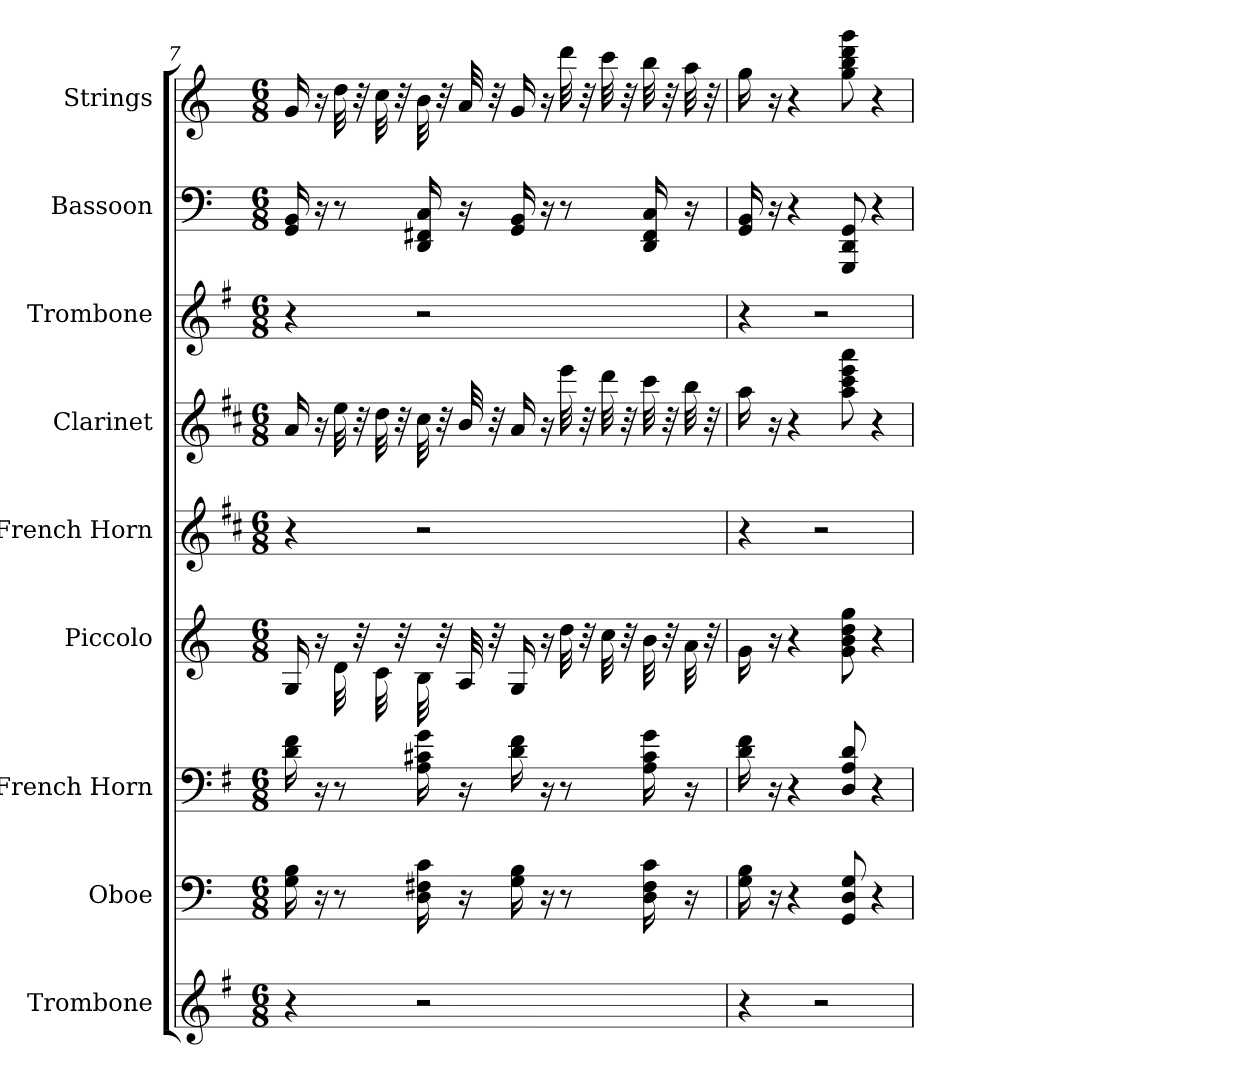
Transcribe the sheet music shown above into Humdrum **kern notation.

**kern	**kern	**kern	**kern	**kern	**kern	**kern	**kern	**kern
*part9	*part8	*part7	*part6	*part5	*part4	*part3	*part2	*part1
*staff9	*staff8	*staff7	*staff6	*staff5	*staff4	*staff3	*staff2	*staff1
*I"Trombone	*I"Oboe	*I"French Horn	*I"Piccolo	*I"French Horn	*I"Clarinet	*I"Trombone	*I"Bassoon	*I"Strings
*I'Trb	*I'Ob	*I'Hn	*I'Picc	*I'Hn	*I'Cl	*I'Trb	*I'Bsn	*I'Str
!!LO:PB:g=z
*clefG2	*clefF4	*clefF4	*clefG2	*clefG2	*clefG2	*clefG2	*clefF4	*clefG2
*	*	*ITrd4c7	*ITrd-7c-12	*ITrd4c7	*ITrd1c2	*	*	*
*k[f#]	*k[]	*k[]	*k[]	*k[f#]	*k[]	*k[f#]	*k[]	*k[]
*M6/8	*M6/8	*M6/8	*M6/8	*M6/8	*M6/8	*M6/8	*M6/8	*M6/8
=7	=7	=7	=7	=7	=7	=7	=7	=7
4r	16G\ 16B\	16G\ 16B\	16g/	4r	16g/	4r	16GG/ 16BB/	16g/
.	16r	16r	16r	.	16r	.	16r	16r
.	8r	8r	32dd\	.	32dd\	.	8r	32dd\
.	.	.	32r	.	32r	.	.	32r
.	.	.	32cc\	.	32cc\	.	.	32cc\
.	.	.	32r	.	32r	.	.	32r
2r	16D\ 16F#X\ 16c\	16D\ 16F#X\ 16c\	32b\	2r	32b\	2r	16DD/ 16FF#X/ 16C/	32b\
.	.	.	32r	.	32r	.	.	32r
.	16r	16r	32a/	.	32a/	.	16r	32a/
.	.	.	32r	.	32r	.	.	32r
.	16G\ 16B\	16G\ 16B\	16g/	.	16g/	.	16GG/ 16BB/	16g/
.	16r	16r	16r	.	16r	.	16r	16r
.	8r	8r	32ddd\	.	32ddd\	.	8r	32ddd\
.	.	.	32r	.	32r	.	.	32r
.	.	.	32ccc\	.	32ccc\	.	.	32ccc\
.	.	.	32r	.	32r	.	.	32r
.	16D\ 16F#\ 16c\	16D\ 16F#\ 16c\	32bb\	.	32bb\	.	16DD/ 16FF#/ 16C/	32bb\
.	.	.	32r	.	32r	.	.	32r
.	16r	16r	32aa\	.	32aa\	.	16r	32aa\
.	.	.	32r	.	32r	.	.	32r
=8	=8	=8	=8	=8	=8	=8	=8	=8
4r	16G\ 16B\	16G\ 16B\	16gg\	4r	16gg\	4r	16GG/ 16BB/	16gg\
.	16r	16r	16r	.	16r	.	16r	16r
.	4r	4r	4r	.	4r	.	4r	4r
2r	.	.	.	2r	.	2r	.	.
.	8GG/ 8D/ 8G/	8GG/ 8D/ 8G/	8gg\ 8bb\ 8ddd\ 8ggg\	.	8gg\ 8bb\ 8ddd\ 8ggg\	.	8GGG/ 8DD/ 8GG/	8gg\ 8bb\ 8ddd\ 8ggg\
.	4r	4r	4r	.	4r	.	4r	4r
=	=	=	=	=	=	=	=	=
*-	*-	*-	*-	*-	*-	*-	*-	*-
